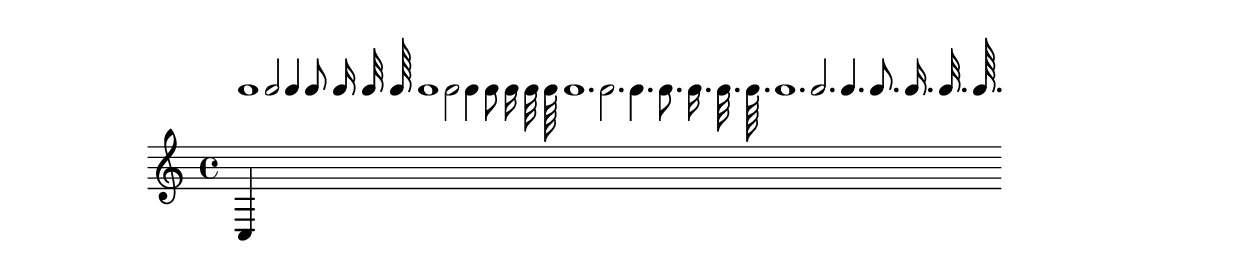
\header {

    texidoc = "The note markup function may be used to make metronome
 markings. It works for a variety of flag, dot and duration settings."
}
\version "2.3.4"

\score {  { c4^\markup {
    \note #"1" #1
    \note #"2" #1
    \note #"4" #1
    \note #"8" #1
    \note #"16" #1
    \note #"32" #1
    \note #"64" #1

    \note #"1" #-1
    \note #"2" #-1
    \note #"4" #-1
    \note #"8" #-1
    \note #"16" #-1
    \note #"32" #-1
    \note #"64" #-1

    \note #"1." #-1
    \note #"2." #-1
    \note #"4." #-1
    \note #"8." #-1
    \note #"16." #-1
    \note #"32." #-1
    \note #"64." #-1

    \note #"1." #1
    \note #"2." #1
    \note #"4." #1
    \note #"8." #1
    \note #"16." #1
    \note #"32." #1
    \note #"64." #1

}

} }
